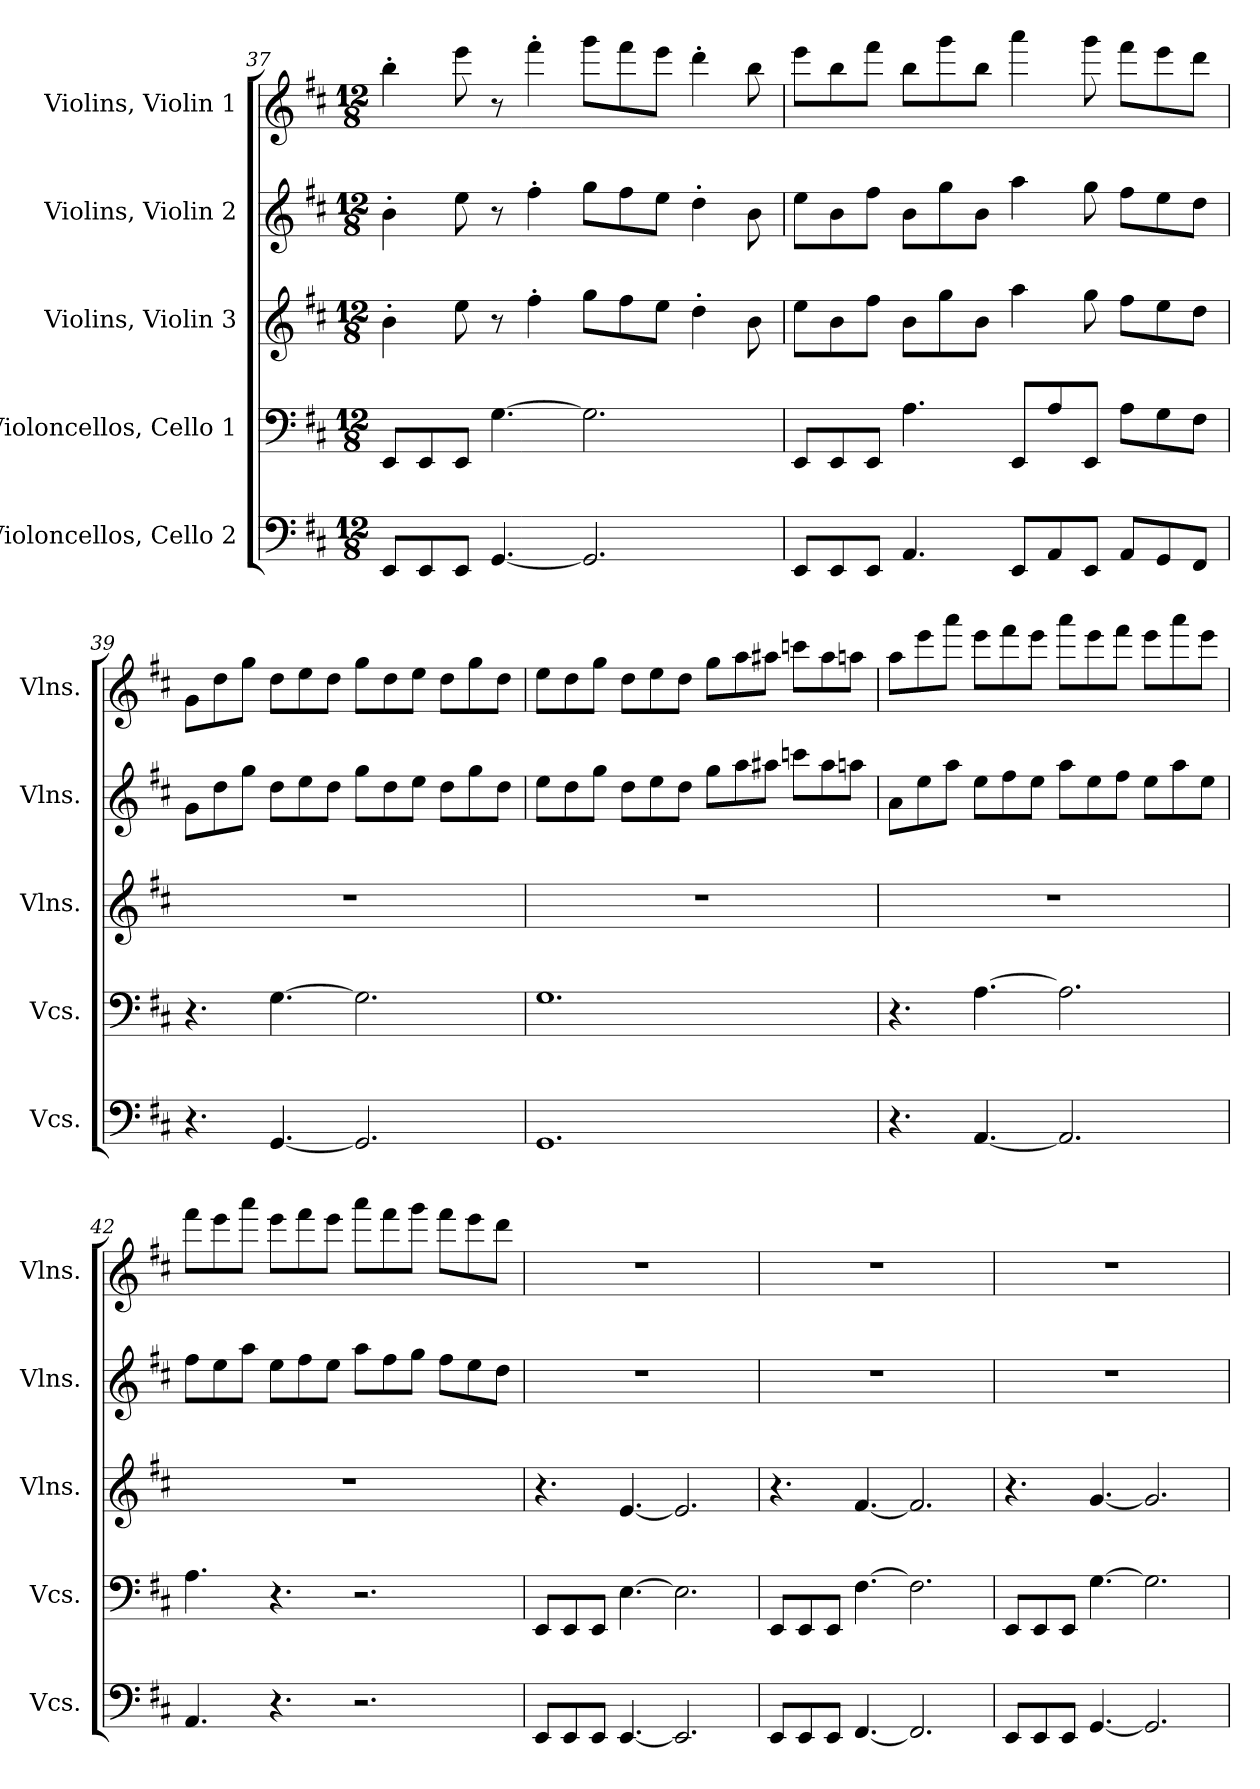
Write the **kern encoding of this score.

**kern	**kern	**kern	**kern	**kern
*part5	*part4	*part3	*part2	*part1
*staff5	*staff4	*staff3	*staff2	*staff1
*I"Violoncellos, Cello 2	*I"Violoncellos, Cello 1	*I"Violins, Violin 3	*I"Violins, Violin 2	*I"Violins, Violin 1
*I'Vcs.	*I'Vcs.	*I'Vlns.	*I'Vlns.	*I'Vlns.
*clefF4	*clefF4	*clefG2	*clefG2	*clefG2
*k[f#c#]	*k[f#c#]	*k[f#c#]	*k[f#c#]	*k[f#c#]
*M12/8	*M12/8	*M12/8	*M12/8	*M12/8
=37	=37	=37	=37	=37
8EE/L	8EE/L	4b'\	4b'\	4bb'\
8EE/	8EE/	.	.	.
8EE/J	8EE/J	8ee\	8ee\	8eee\
[4.GG/	[4.G\	8r	8r	8r
.	.	4ff#'\	4ff#'\	4fff#'\
2.GG/]	2.G\]	8gg\L	8gg\L	8ggg\L
.	.	8ff#\	8ff#\	8fff#\
.	.	8ee\J	8ee\J	8eee\J
.	.	4dd'\	4dd'\	4ddd'\
.	.	8b\	8b\	8bb\
!!LO:LB:g=z
=38	=38	=38	=38	=38
8EE/L	8EE/L	8ee\L	8ee\L	8eee\L
8EE/	8EE/	8b\	8b\	8bb\
8EE/J	8EE/J	8ff#\J	8ff#\J	8fff#\J
4.AA/	4.A\	8b\L	8b\L	8bb\L
.	.	8gg\	8gg\	8ggg\
.	.	8b\J	8b\J	8bb\J
8EE/L	8EE/L	4aa\	4aa\	4aaa\
8AA/	8A/	.	.	.
8EE/J	8EE/J	8gg\	8gg\	8ggg\
8AA/L	8A\L	8ff#\L	8ff#\L	8fff#\L
8GG/	8G\	8ee\	8ee\	8eee\
8FF#/J	8F#\J	8dd\J	8dd\J	8ddd\J
=39	=39	=39	=39	=39
4.r	4.r	1.r	8g\L	8g\L
.	.	.	8dd\	8dd\
.	.	.	8gg\J	8gg\J
[4.GG/	[4.G\	.	8dd\L	8dd\L
.	.	.	8ee\	8ee\
.	.	.	8dd\J	8dd\J
2.GG/]	2.G\]	.	8gg\L	8gg\L
.	.	.	8dd\	8dd\
.	.	.	8ee\J	8ee\J
.	.	.	8dd\L	8dd\L
.	.	.	8gg\	8gg\
.	.	.	8dd\J	8dd\J
!!LO:PB:g=z
=40	=40	=40	=40	=40
1.GG	1.G	1.r	8ee\L	8ee\L
.	.	.	8dd\	8dd\
.	.	.	8gg\J	8gg\J
.	.	.	8dd\L	8dd\L
.	.	.	8ee\	8ee\
.	.	.	8dd\J	8dd\J
.	.	.	8gg\L	8gg\L
.	.	.	8aa\	8aa\
.	.	.	8aa#X\J	8aa#X\J
.	.	.	8cccn\L	8cccn\L
.	.	.	8aa#\	8aa#\
.	.	.	8aan\J	8aan\J
=41	=41	=41	=41	=41
4.r	4.r	1.r	8a\L	8aa\L
.	.	.	8ee\	8eee\
.	.	.	8aa\J	8aaa\J
[4.AA/	[4.A\	.	8ee\L	8eee\L
.	.	.	8ff#\	8fff#\
.	.	.	8ee\J	8eee\J
2.AA/]	2.A\]	.	8aa\L	8aaa\L
.	.	.	8ee\	8eee\
.	.	.	8ff#\J	8fff#\J
.	.	.	8ee\L	8eee\L
.	.	.	8aa\	8aaa\
.	.	.	8ee\J	8eee\J
!!LO:LB:g=z
=42	=42	=42	=42	=42
4.AA/	4.A\	1.r	8ff#\L	8fff#\L
.	.	.	8ee\	8eee\
.	.	.	8aa\J	8aaa\J
4.r	4.r	.	8ee\L	8eee\L
.	.	.	8ff#\	8fff#\
.	.	.	8ee\J	8eee\J
2.r	2.r	.	8aa\L	8aaa\L
.	.	.	8ff#\	8fff#\
.	.	.	8gg\J	8ggg\J
.	.	.	8ff#\L	8fff#\L
.	.	.	8ee\	8eee\
.	.	.	8dd\J	8ddd\J
=43	=43	=43	=43	=43
8EE/L	8EE/L	4.r	1.r	1.r
8EE/	8EE/	.	.	.
8EE/J	8EE/J	.	.	.
[4.EE/	[4.E\	[4.e/	.	.
2.EE/]	2.E\]	2.e/]	.	.
=44	=44	=44	=44	=44
8EE/L	8EE/L	4.r	1.r	1.r
8EE/	8EE/	.	.	.
8EE/J	8EE/J	.	.	.
[4.FF#/	[4.F#\	[4.f#/	.	.
2.FF#/]	2.F#\]	2.f#/]	.	.
=45	=45	=45	=45	=45
8EE/L	8EE/L	4.r	1.r	1.r
8EE/	8EE/	.	.	.
8EE/J	8EE/J	.	.	.
[4.GG/	[4.G\	[4.g/	.	.
2.GG/]	2.G\]	2.g/]	.	.
=	=	=	=	=
*-	*-	*-	*-	*-
